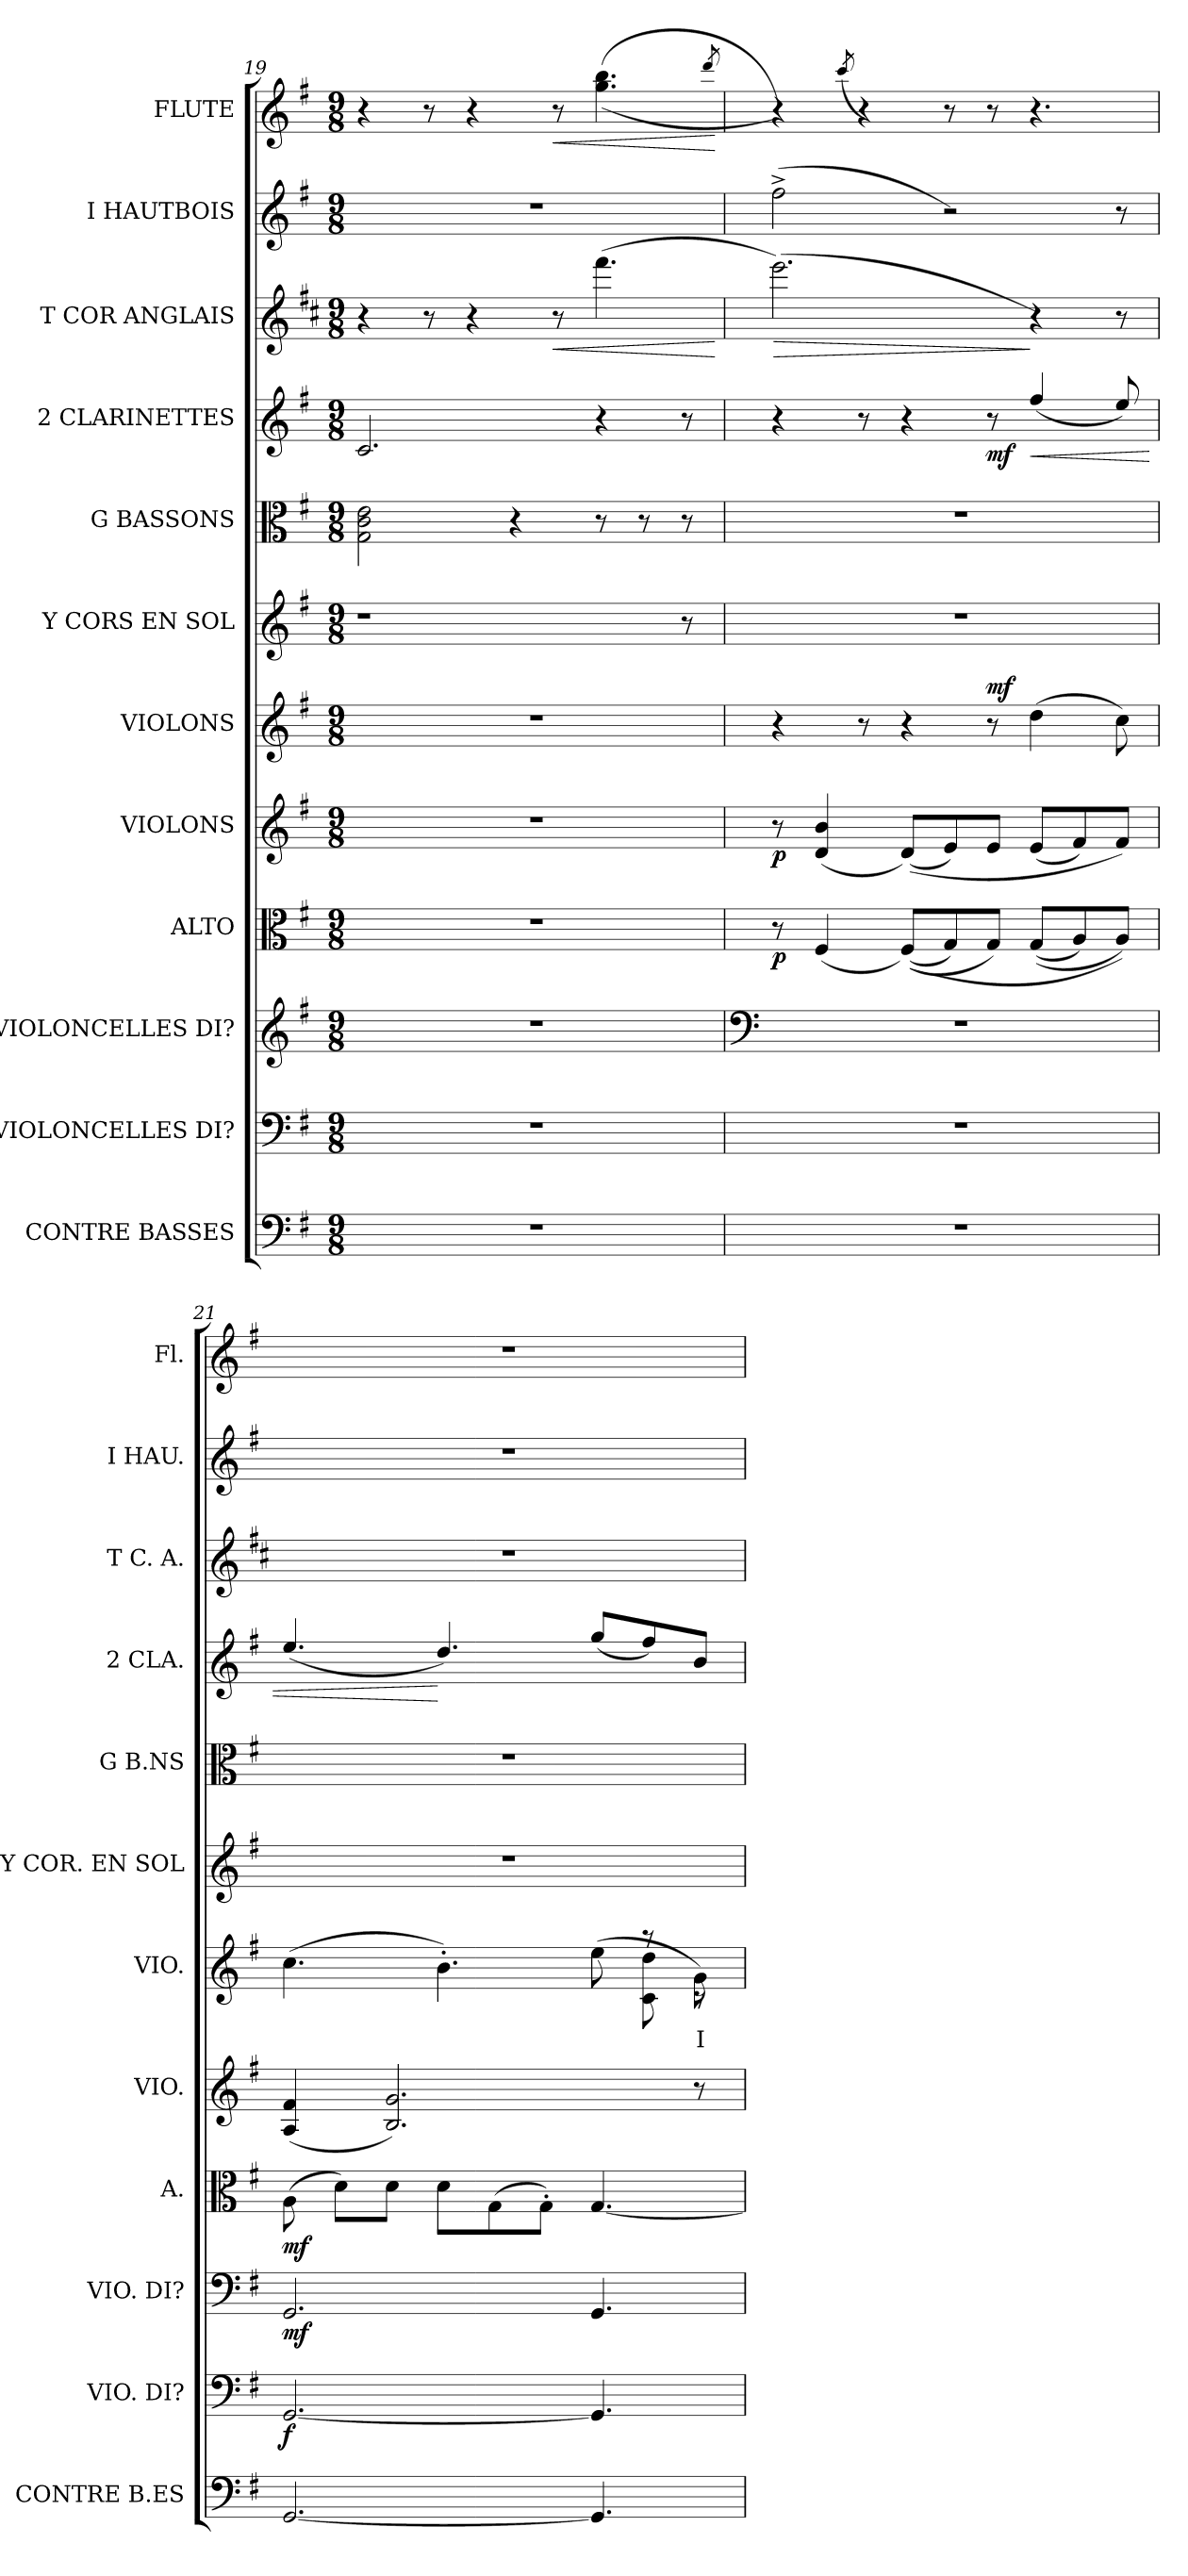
**kern	**kern	**dynam	**kern	**dynam	**kern	**dynam	**kern	**dynam	**kern	**text	**dynam	**kern	**kern	**kern	**dynam	**kern	**dynam	**kern	**kern	**dynam
*part12	*part11	*part11	*part10	*part10	*part9	*part9	*part8	*part8	*part7	*part7	*part7	*part6	*part5	*part4	*part4	*part3	*part3	*part2	*part1	*part1
*staff12	*staff11	*staff11	*staff10	*staff10	*staff9	*staff9	*staff8	*staff8	*staff7	*staff7	*staff7	*staff6	*staff5	*staff4	*staff4	*staff3	*staff3	*staff2	*staff1	*staff1
*I"CONTRE BASSES	*I"VIOLONCELLES DI?	*	*I"VIOLONCELLES DI?	*	*I"ALTO	*	*I"VIOLONS	*	*I"VIOLONS	*	*	*I"Y CORS EN SOL	*I"G BASSONS	*I"2 CLARINETTES	*	*I"T COR ANGLAIS	*	*I"I HAUTBOIS	*I"FLUTE	*
*I'CONTRE B.ES	*I'VIO. DI?	*	*I'VIO. DI?	*	*I'A.	*	*I'VIO.	*	*I'VIO.	*	*	*I'Y COR. EN SOL	*I'G B.NS	*I'2 CLA.	*	*I'T C. A.	*	*I'I HAU.	*I'Fl.	*
*clefF4	*clefF4	*	*clefG2	*	*clefC3	*	*clefG2	*	*clefG2	*	*	*clefG2	*clefC3	*clefG2	*	*clefG2	*	*clefG2	*clefG2	*
*	*	*	*	*	*	*	*	*	*	*	*	*	*	*	*	*ITrd4c7	*	*	*	*
*k[f#]	*k[f#]	*	*k[f#]	*	*k[f#]	*	*k[f#]	*	*k[f#]	*	*	*k[f#]	*k[f#]	*k[f#]	*	*k[f#]	*	*k[f#]	*k[f#]	*
*G:	*G:	*	*G:	*	*G:	*	*G:	*	*G:	*	*	*G:	*G:	*G:	*	*G:	*	*G:	*G:	*
*M9/8	*M9/8	*	*M9/8	*	*M9/8	*	*M9/8	*	*M9/8	*	*	*M9/8	*M9/8	*M9/8	*	*M9/8	*	*M9/8	*M9/8	*
=19	=19	=19	=19	=19	=19	=19	=19	=19	=19	=19	=19	=19	=19	=19	=19	=19	=19	=19	=19	=19
!LO:N:vis=1	!LO:N:vis=1	!	!LO:N:vis=1	!	!LO:N:vis=1	!	!LO:N:vis=1	!	!LO:N:vis=1	!	!	!	!	!	!	!	!	!LO:N:vis=1	!	!
8%9r	8%9r	.	8%9r	.	8%9r	.	8%9r	.	8%9r	.	.	1r	2Gi\ 2ci 2ei	2.ci/	.	4r	.	8%9r	4r	.
.	.	.	.	.	.	.	.	.	.	.	.	.	.	.	.	8r	.	.	8r	.
.	.	.	.	.	.	.	.	.	.	.	.	.	.	.	.	4r	.	.	4r	.
.	.	.	.	.	.	.	.	.	.	.	.	.	4r	.	.	.	.	.	.	.
!	!	!	!	!	!	!	!	!	!	!	!	!	!	!	!	!	!LO:HP:b	!	!	!LO:HP:b
.	.	.	.	.	.	.	.	.	.	.	.	.	.	.	.	8r	<	.	8r	<
.	.	.	.	.	.	.	.	.	.	.	.	.	8r	4r	.	(4.bbi\	.	.	((4.ggi\ 4.bbi	.
.	.	.	.	.	.	.	.	.	.	.	.	.	8r	.	.	.	.	.	.	.
.	.	.	.	.	.	.	.	.	.	.	.	8r	8r	8r	.	.	.	.	.	.
.	.	.	.	.	.	.	.	.	.	.	.	.	.	.	.	.	.	.	8qdddi/	.
.	.	.	.	.	.	.	.	.	.	.	.	.	.	.	.	.	[	.	.	[
=20	=20	=20	=20	=20	=20	=20	=20	=20	=20	=20	=20	=20	=20	=20	=20	=20	=20	=20	=20	=20
*	*	*	*clefF4	*	*	*	*	*	*	*	*	*	*	*	*	*	*	*	*	*
!LO:N:vis=1	!LO:N:vis=1	!	!LO:N:vis=1	!	!	!	!	!	!	!	!	!LO:N:vis=1	!LO:N:vis=1	!	!	!	!LO:HP:b	!	!	!
8%9r	8%9r	.	8%9r	.	8r	p	8r	p	4r	.	.	8%9r	8%9r	4r	.	(2.aai\)	>	(2ff#^i\	4r))	.
.	.	.	.	.	(4F#i/	.	(4di/ 4bi	.	.	.	.	.	.	.	.	.	.	.	.	.
.	.	.	.	.	.	.	.	.	.	.	.	.	.	.	.	.	.	.	(8qccci/	.
.	.	.	.	.	.	.	.	.	8r	.	.	.	.	8r	.	.	.	.	4r)	.
.	.	.	.	.	(((8F#i/L)	.	((8di/L)	.	4r	.	.	.	.	4r	.	.	.	.	.	.
.	.	.	.	.	8Gi/)	.	8ei/)	.	.	.	.	.	.	.	.	.	.	2r)	8r	.
.	.	.	.	.	8Gi/J)	.	8ei/J	.	8r	.	mf	.	.	8r	mf	.	.	.	8r	.
!	!	!	!	!	!	!	!	!	!	!	!	!	!	!	!LO:HP:b	!	!	!	!	!
.	.	.	.	.	((8Gi/L	.	(8ei/L	.	(4ddi\	.	.	.	.	(4ff#i/	<	4r)	]	.	4.r	.
.	.	.	.	.	8Ai/)	.	8f#i/)	.	.	.	.	.	.	.	.	.	.	.	.	.
.	.	.	.	.	8Ai/J))	.	8f#i/J)	.	8cci\)	.	.	.	.	8eei/)	.	8r	.	8r	.	.
=21	=21	=21	=21	=21	=21	=21	=21	=21	=21	=21	=21	=21	=21	=21	=21	=21	=21	=21	=21	=21
*	*	*	*	*	*	*	*	*	*^	*	*	*	*	*	*	*	*	*	*	*
!	!	!	!	!	!	!	!	!	!	!	!	!	!LO:N:vis=1	!LO:N:vis=1	!	!	!LO:N:vis=1	!	!LO:N:vis=1	!LO:N:vis=1	!
[<2.GGi/	[<2.GGi/	f	2.GGi/	mf	(8Ai\	mf	(4Ai/ 4f#i	.	(4.cci\	4.ryy	.	.	8%9r	8%9r	(4.eei/	.	8%9r	.	8%9r	8%9r	.
.	.	.	.	.	8di\L)	.	.	.	.	.	.	.	.	.	.	.	.	.	.	.	.
.	.	.	.	.	8di\J	.	2.Bi/ 2.gi)	.	.	.	.	.	.	.	.	.	.	.	.	.	.
.	.	.	.	.	8di\L	.	.	.	4.b'i\)	4.ryy	.	.	.	.	4.ddi/)	[	.	.	.	.	.
.	.	.	.	.	(8Gi\	.	.	.	.	.	.	.	.	.	.	.	.	.	.	.	.
.	.	.	.	.	8G'i\J)	.	.	.	.	.	.	.	.	.	.	.	.	.	.	.	.
4.GGi/]	4.GGi/]	.	4.GGi/	.	[<4.Gi/	.	.	.	(8eei\	8ryy	.	.	.	.	(8ggi/L	.	.	.	.	.	.
.	.	.	.	.	.	.	.	.	8r	8ci\ 8ddi	.	.	.	.	8ff#i/)	.	.	.	.	.	.
!	!	!	!	!	!	!	!	!	!	!	!LO:LY:b:color=#000000	!	!	!	!	!	!	!	!	!	!
.	.	.	.	.	.	.	8r	.	8gi\)	8r	I	.	.	.	8bi/J	.	.	.	.	.	.
*	*	*	*	*	*	*	*	*	*v	*v	*	*	*	*	*	*	*	*	*	*	*
=	=	=	=	=	=	=	=	=	=	=	=	=	=	=	=	=	=	=	=	=
*-	*-	*-	*-	*-	*-	*-	*-	*-	*-	*-	*-	*-	*-	*-	*-	*-	*-	*-	*-	*-
